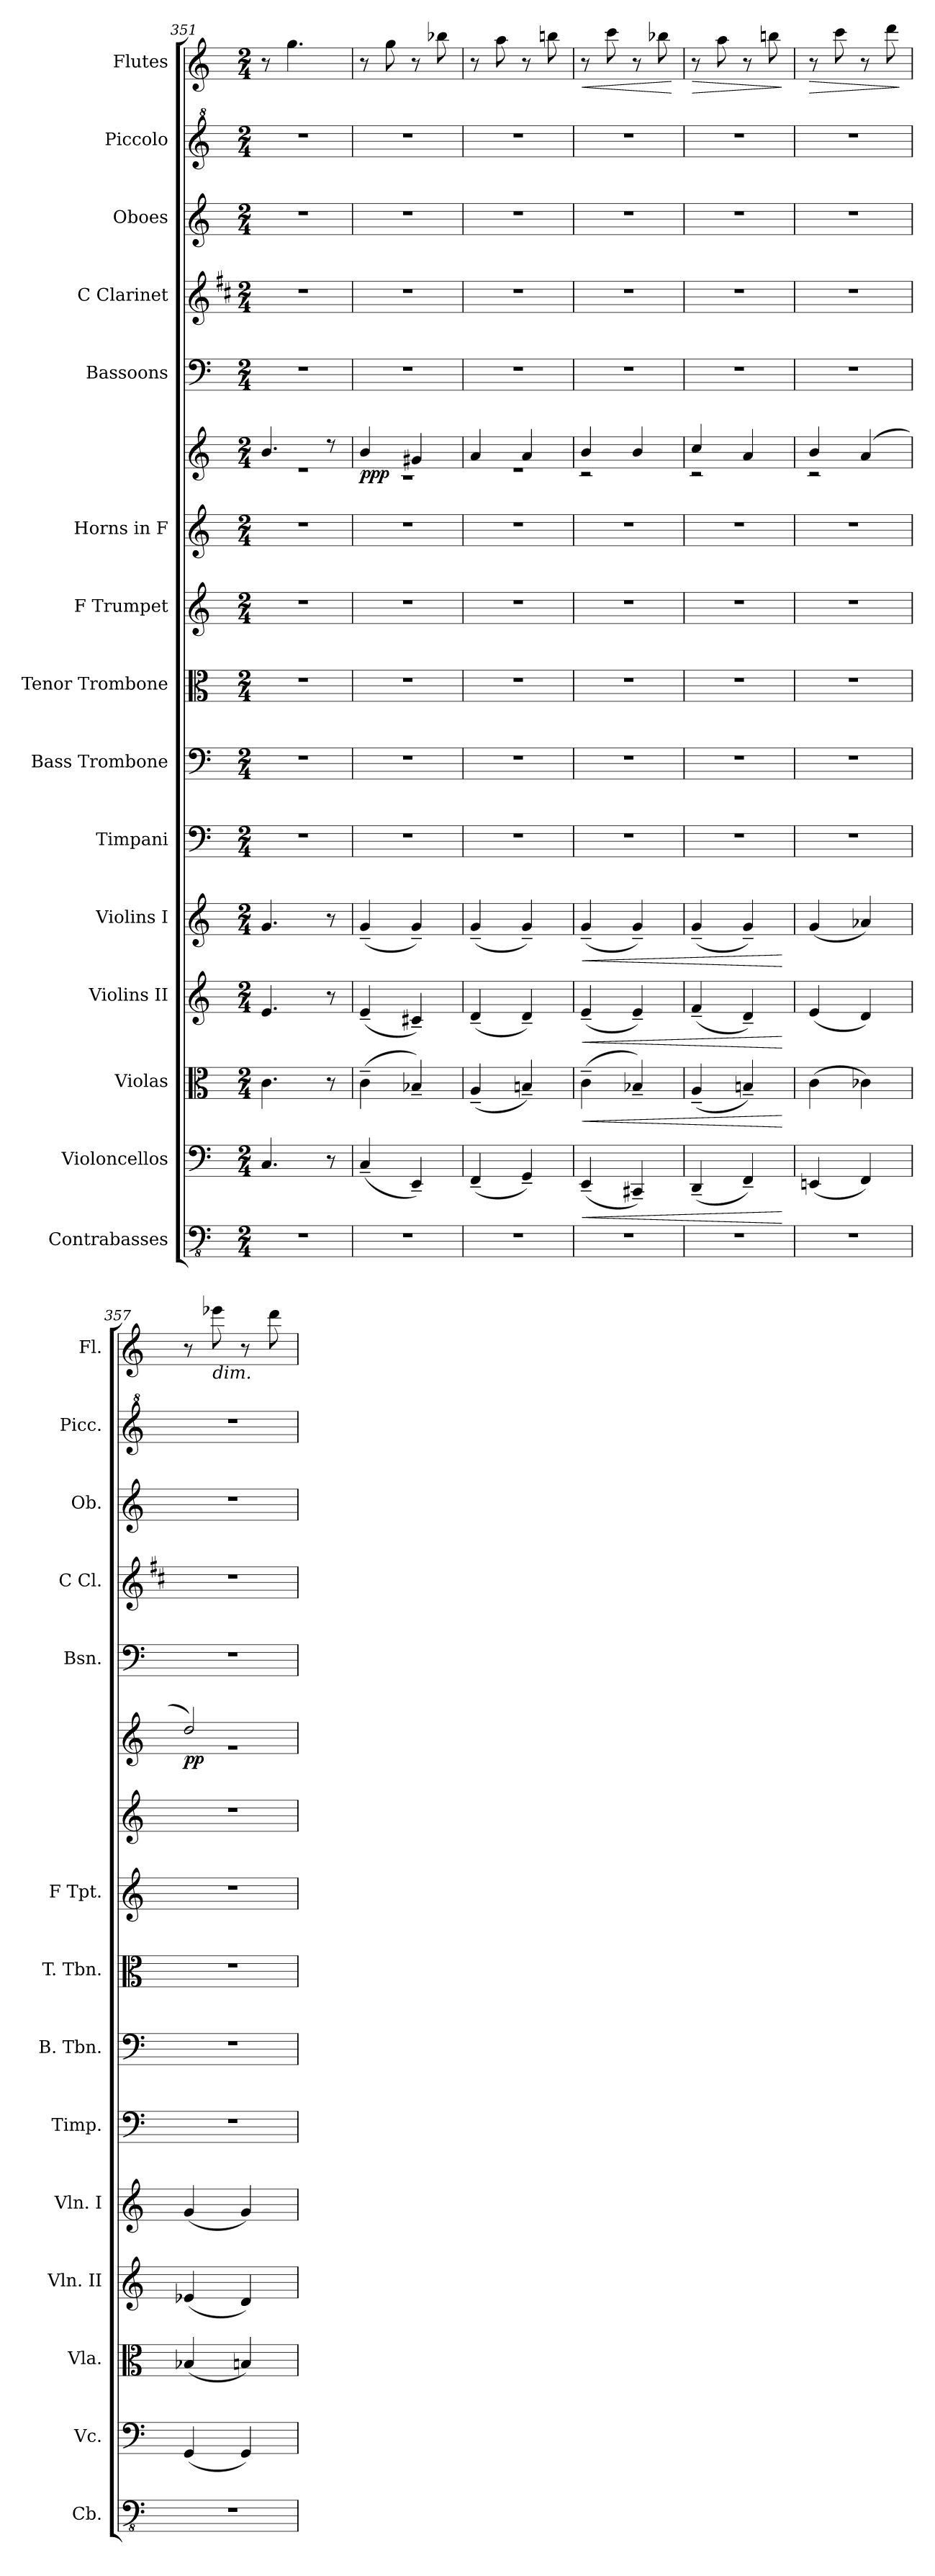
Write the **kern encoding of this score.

**kern	**kern	**dynam	**kern	**dynam	**kern	**dynam	**kern	**dynam	**kern	**kern	**kern	**kern	**kern	**kern	**dynam	**kern	**kern	**kern	**kern	**kern	**dynam
*part15	*part14	*part14	*part13	*part13	*part12	*part12	*part11	*part11	*part10	*part9	*part8	*part7	*part6	*part6	*part6	*part5	*part4	*part3	*part2	*part1	*part1
*staff16	*staff15	*staff15	*staff14	*staff14	*staff13	*staff13	*staff12	*staff12	*staff11	*staff10	*staff9	*staff8	*staff7	*staff6	*staff6/7	*staff5	*staff4	*staff3	*staff2	*staff1	*staff1
*I"Contrabasses	*I"Violoncellos	*	*I"Violas	*	*I"Violins II	*	*I"Violins I	*	*I"Timpani	*I"Bass Trombone	*I"Tenor Trombone	*I"F Trumpet	*I"Horns in F	*	*	*I"Bassoons	*I"C Clarinet	*I"Oboes	*I"Piccolo	*I"Flutes	*
*I'Cb.	*I'Vc.	*	*I'Vla.	*	*I'Vln. II	*	*I'Vln. I	*	*I'Timp.	*I'B. Tbn.	*I'T. Tbn.	*I'F Tpt.	*	*	*	*I'Bsn.	*I'C Cl.	*I'Ob.	*I'Picc.	*I'Fl.	*
*clefFv4	*clefF4	*	*clefC3	*	*clefG2	*	*clefG2	*	*clefF4	*clefF4	*clefC3	*clefG2	*clefG2	*clefG2	*	*clefF4	*clefG2	*clefG2	*clefG^2	*clefG2	*
*ITrd7c12	*	*	*	*	*	*	*	*	*	*	*	*ITrd-3c-5	*ITrd4c7	*ITrd4c7	*	*	*ITrd1c2	*	*ITrd-7c-12	*	*
*k[]	*k[]	*	*k[]	*	*k[]	*	*k[]	*	*k[]	*k[]	*k[]	*k[b-]	*k[b-]	*k[b-]	*	*k[]	*k[]	*k[]	*k[]	*k[]	*
*M2/4	*M2/4	*	*M2/4	*	*M2/4	*	*M2/4	*	*M2/4	*M2/4	*M2/4	*M2/4	*M2/4	*M2/4	*	*M2/4	*M2/4	*M2/4	*M2/4	*M2/4	*
=351	=351	=351	=351	=351	=351	=351	=351	=351	=351	=351	=351	=351	=351	=351	=351	=351	=351	=351	=351	=351	=351
*	*	*	*	*	*	*	*	*	*	*	*	*	*	*^	*	*	*	*	*	*	*
2r	4.C/	.	4.c\	.	4.e/	.	4.g/	.	2r	2r	2r	2r	2r	4.e/	2r	.	2r	2r	2r	2r	8r	.
.	.	.	.	.	.	.	.	.	.	.	.	.	.	.	.	.	.	.	.	.	4.gg\	.
.	8r	.	8r	.	8r	.	8r	.	.	.	.	.	.	8r	.	.	.	.	.	.	.	.
=352	=352	=352	=352	=352	=352	=352	=352	=352	=352	=352	=352	=352	=352	=352	=352	=352	=352	=352	=352	=352	=352	=352
!	!	!	!	!	!	!	!	!	!	!	!	!	!	!	!	!LO:DY:b	!	!	!	!	!	!
2r	(<4C~/	.	(>4c~\	.	(<4e~/	.	(<4g~/	.	2r	2r	2r	2r	2r	4e/	2r	ppp	2r	2r	2r	2r	8r	.
.	.	.	.	.	.	.	.	.	.	.	.	.	.	.	.	.	.	.	.	.	8gg\	.
.	4EE~/)	.	4B-X~/)	.	4c#X~/)	.	4g~/)	.	.	.	.	.	.	4c#X/	.	.	.	.	.	.	8r	.
.	.	.	.	.	.	.	.	.	.	.	.	.	.	.	.	.	.	.	.	.	8bb-X\	.
=353	=353	=353	=353	=353	=353	=353	=353	=353	=353	=353	=353	=353	=353	=353	=353	=353	=353	=353	=353	=353	=353	=353
2r	(<4FF~/	.	(<4A~/	.	(<4d~/	.	(<4g~/	.	2r	2r	2r	2r	2r	4d/	2r	.	2r	2r	2r	2r	8r	.
.	.	.	.	.	.	.	.	.	.	.	.	.	.	.	.	.	.	.	.	.	8aa\	.
.	4GG~/)	.	4Bn~/)	.	4d~/)	.	4g~/)	.	.	.	.	.	.	4d/	.	.	.	.	.	.	8r	.
.	.	.	.	.	.	.	.	.	.	.	.	.	.	.	.	.	.	.	.	.	8bbn\	.
=354	=354	=354	=354	=354	=354	=354	=354	=354	=354	=354	=354	=354	=354	=354	=354	=354	=354	=354	=354	=354	=354	=354
!	!	!LO:HP:b	!	!LO:HP:b	!	!LO:HP:b	!	!LO:HP:b	!	!	!	!	!	!	!	!LO:HP:b	!	!	!	!	!	!LO:HP:b
2r	(<4EE~/	<	(>4c~\	<	(<4e~/	<	(<4g~/	<	2r	2r	2r	2r	2r	4e/	2r	<	2r	2r	2r	2r	8r	<
.	.	.	.	.	.	.	.	.	.	.	.	.	.	.	.	.	.	.	.	.	8ccc\	.
.	4CC#X~/)	.	4B-X~/)	.	4e~/)	.	4g~/)	.	.	.	.	.	.	4e/	.	.	.	.	.	.	8r	.
.	.	.	.	.	.	.	.	.	.	.	.	.	.	.	.	.	.	.	.	.	8bb-X\	.
*	*	*	*	*	*	*	*	*	*	*	*	*	*	*v	*v	*	*	*	*	*	*	*
.	.	.	.	.	.	.	.	.	.	.	.	.	.	.	.	.	.	.	.	.	[
=355	=355	=355	=355	=355	=355	=355	=355	=355	=355	=355	=355	=355	=355	=355	=355	=355	=355	=355	=355	=355	=355
*	*	*	*	*	*	*	*	*	*	*	*	*	*	*^	*	*	*	*	*	*	*
!	!	!	!	!	!	!	!	!	!	!	!	!	!	!	!	!	!	!	!	!	!	!LO:HP:b
2r	(<4DD~/	.	(<4A~/	.	(<4f~/	.	(<4g~/	.	2r	2r	2r	2r	2r	4f/	2r	.	2r	2r	2r	2r	8r	>
.	.	.	.	.	.	.	.	.	.	.	.	.	.	.	.	.	.	.	.	.	8aa\	.
.	4FF~/)	.	4Bn~/)	.	4d~/)	.	4g~/)	.	.	.	.	.	.	4d/	.	.	.	.	.	.	8r	.
.	.	.	.	.	.	.	.	.	.	.	.	.	.	.	.	.	.	.	.	.	8bbn\	.
*	*	*	*	*	*	*	*	*	*	*	*	*	*	*v	*v	*	*	*	*	*	*	*
.	.	[	.	[	.	[	.	[	.	.	.	.	.	.	[	.	.	.	.	.	]
=356	=356	=356	=356	=356	=356	=356	=356	=356	=356	=356	=356	=356	=356	=356	=356	=356	=356	=356	=356	=356	=356
*	*	*	*	*	*	*	*	*	*	*	*	*	*	*^	*	*	*	*	*	*	*
!	!	!	!	!	!	!	!	!	!	!	!	!	!	!	!	!	!	!	!	!	!	!LO:HP:b
2r	(<4EEn/	.	(>4c\	.	(<4e/	.	(<4g/	.	2r	2r	2r	2r	2r	4e/	2r	.	2r	2r	2r	2r	8r	>
.	.	.	.	.	.	.	.	.	.	.	.	.	.	.	.	.	.	.	.	.	8ccc\	.
.	4FF/)	.	4c-X\)	.	4d/)	.	4a-X/)	.	.	.	.	.	.	(>4d/	.	.	.	.	.	.	8r	.
.	.	.	.	.	.	.	.	.	.	.	.	.	.	.	.	.	.	.	.	.	8ddd\	.
*	*	*	*	*	*	*	*	*	*	*	*	*	*	*v	*v	*	*	*	*	*	*	*
.	.	.	.	.	.	.	.	.	.	.	.	.	.	.	.	.	.	.	.	.	]
!!LO:PB:g=z
=357	=357	=357	=357	=357	=357	=357	=357	=357	=357	=357	=357	=357	=357	=357	=357	=357	=357	=357	=357	=357	=357
*	*	*	*	*	*	*	*	*	*	*	*	*	*	*^	*	*	*	*	*	*	*
!	!	!	!	!	!	!	!	!	!	!	!	!	!	!	!	!LO:DY:b	!	!	!	!	!	!
2r	(<4GG/	.	(<4B-X/	.	(<4e-X/	.	(<4g/	.	2r	2r	2r	2r	2r	2g/)	2r	pp	2r	2r	2r	2r	8r	.
!	!	!	!	!	!	!	!	!	!	!	!	!	!	!	!	!	!	!	!	!	!LO:TX:b:i:t=dim.	!
.	.	.	.	.	.	.	.	.	.	.	.	.	.	.	.	.	.	.	.	.	8eee-X\	.
.	4GG/)	.	4Bn/)	.	4d/)	.	4g/)	.	.	.	.	.	.	.	.	.	.	.	.	.	8r	.
.	.	.	.	.	.	.	.	.	.	.	.	.	.	.	.	.	.	.	.	.	8ddd\	.
*	*	*	*	*	*	*	*	*	*	*	*	*	*	*v	*v	*	*	*	*	*	*	*
=	=	=	=	=	=	=	=	=	=	=	=	=	=	=	=	=	=	=	=	=	=
*-	*-	*-	*-	*-	*-	*-	*-	*-	*-	*-	*-	*-	*-	*-	*-	*-	*-	*-	*-	*-	*-
